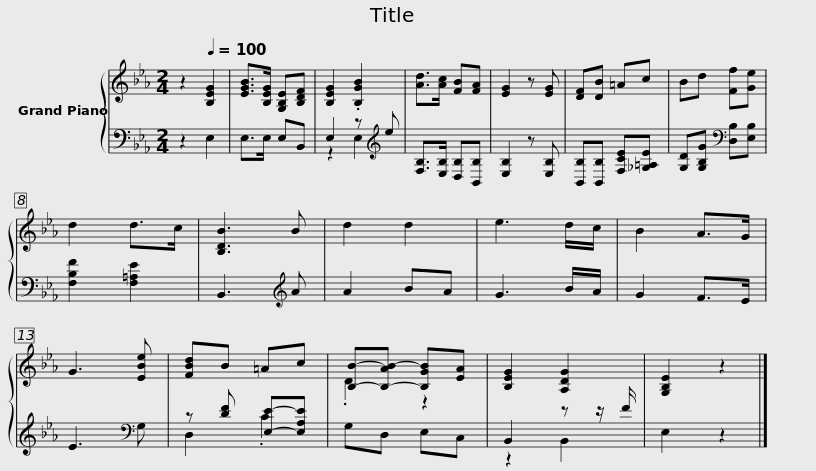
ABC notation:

X:1
%%score { ( 1 4 ) | ( 2 3 ) }
L:1/8
M:2/4
I:linebreak $
K:Eb
V:1 treble
V:4 treble
V:2 bass
V:3 bass
V:1
 z2[Q:1/4=100] [B,EG]2 | [EGB]>[B,EG] [G,B,E][B,DF] | [B,EG]2 .[B,GB]2 | [Ad]>[Ac] [FB][FA] | [EG]2 z [EG] | %5
 [DF][DB] =Ac | Bd [Ff][Ge] | d2 d>c |$ [B,DB]3 B | d2 d2 | %10
 e3 d/c/ | B2 A>G | G3 [EBe] | [FBd]B =Ac | [B,B]-[B,-AB-] [B,GB][EA] | %15
 [B,EG]2 [A,DG]2 | [G,B,E]2 z2 |] %17
V:2
 z2 E,2 | E,>E, E,B,, | E,2 z[K:treble] e | [F,B,]>[E,B,] [D,B,][B,,B,] | [E,B,]2 z [E,B,] | %5
 [B,,B,][B,,B,] [F,CE][_G,=A,E] | [G,D][G,B,G][K:bass] [D,B,][E,B,] | [F,B,F]2 [F,=A,E]2 |$ B,,3[K:treble] A | A2 BA | %10
 G3 B/A/ | G2 F>E | E3[K:bass] G, | z [DF] [E,E]-[E,A,E] | G,D, E,C, | %15
 B,,2 z z/ F/ | E,2 z2 |] %17
V:3
 x4 | x4 | z2 E,2[K:treble] | x4 | x4 | %5
 x4 | x2[K:bass] x2 | x4 |$ x3[K:treble] x | x4 | %10
 x4 | x4 | x3[K:bass] x | D,2 .C2 | x4 | %15
 z2 B,,2 | x4 |] %17
V:4
 x4 | x4 | x4 | x4 | x4 | %5
 x4 | x4 | x4 |$ x4 | x4 | %10
 x4 | x4 | x4 | x4 | .D2 z2 | %15
 x4 | x4 |] %17
